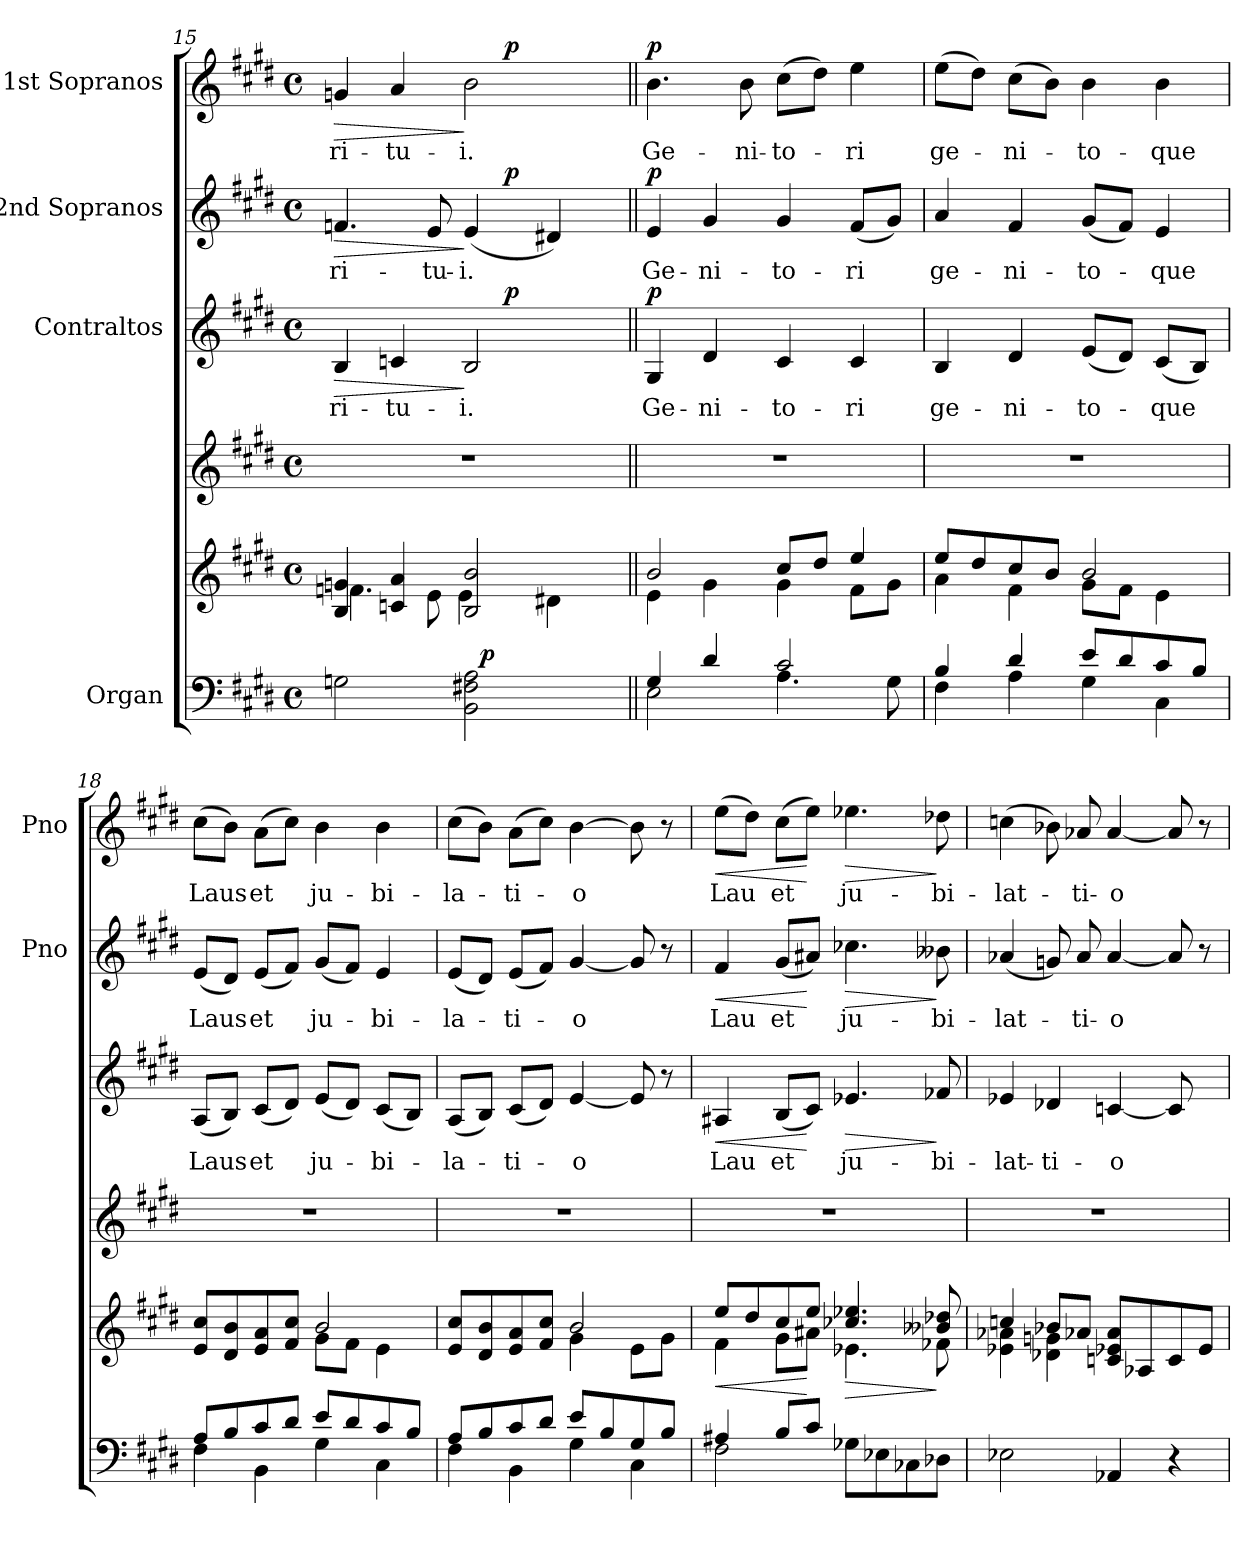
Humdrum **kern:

**kern	**kern	**dynam	**kern	**kern	**text	**dynam	**kern	**text	**dynam	**kern	**text	**dynam
*part5	*part5	*part5	*part4	*part3	*part3	*part3	*part2	*part2	*part2	*part1	*part1	*part1
*staff6	*staff5	*staff5/6	*staff4	*staff3	*staff3	*staff3	*staff2	*staff2	*staff2	*staff1	*staff1	*staff1
*I"Organ	*	*	*	*I"Contraltos	*	*	*I"2nd Sopranos	*	*	*I"1st Sopranos	*	*
*	*	*	*	*	*	*	*I'Pno	*	*	*I'Pno	*	*
*clefF4	*clefG2	*	*clefG2	*clefG2	*	*	*clefG2	*	*	*clefG2	*	*
*k[f#c#g#d#]	*k[f#c#g#d#]	*	*k[f#c#g#d#]	*k[f#c#g#d#]	*	*	*k[f#c#g#d#]	*	*	*k[f#c#g#d#]	*	*
*E:	*E:	*	*E:	*E:	*	*	*E:	*	*	*E:	*	*
*M4/4	*M4/4	*	*M4/4	*M4/4	*	*	*M4/4	*	*	*M4/4	*	*
*met(c)	*met(c)	*	*met(c)	*met(c)	*	*	*met(c)	*	*	*met(c)	*	*
=15	=15	=15	=15	=15	=15	=15	=15	=15	=15	=15	=15	=15
*	*^	*	*	*	*	*	*	*	*	*	*	*
!	!	!	!	!	!	!	!LO:HP:b	!	!	!LO:HP:b	!	!	!LO:HP:b
*^	*	*	*	*	*^	*	*	*^	*	*	*^	*	*
2Gn\	2ryy	4B/ 4gn/	4.fn\	.	1r	4B/	2ryy	ri-	>	4.fn/	2ryy	ri-	>	4gn/	2ryy	ri-	>
.	.	4cn/ 4a/	.	.	.	4cn/	.	-tu-	.	.	.	.	.	4a/	.	-tu-	.
.	.	.	8e\	.	.	.	.	.	.	8e/	.	-tu-	.	.	.	.	.
2BB\ 2F#X\ 2A\	32ryy	2B/ 2b/	4e\	.	.	2B/	16.ryy	-i.	]	(4e/	16.ryy	-i.	]	2b\	16.ryy	-i.	]
!	!	!	!	!LO:DY:a=2	!	!	!	!	!	!	!	!	!	!	!	!	!
.	4...ryy	.	.	p	.	.	.	.	.	.	.	.	.	.	.	.	.
!	!	!	!	!	!	!	!	!	!LO:DY:a	!	!	!	!LO:DY:a	!	!	!	!LO:DY:a
.	.	.	.	.	.	.	4ryy	.	p	.	4ryy	.	p	.	4ryy	.	p
.	.	.	4d#X\	.	.	.	.	.	.	4d#X/)	.	.	.	.	.	.	.
.	.	.	.	.	.	.	8ryy	.	.	.	8ryy	.	.	.	8ryy	.	.
.	.	.	.	.	.	.	32ryy	.	.	.	32ryy	.	.	.	32ryy	.	.
!!LO:PB:g=z
=16||	=16||	=16||	=16||	=16||	=16||	=16||	=16||	=16||	=16||	=16||	=16||	=16||	=16||	=16||	=16||	=16||	=16||
!	!	!	!	!	!	!	!	!	!	!	!	!	!	!LO:TX:a:t=TUTTI	!	!	!
!	!	!	!	!	!	!	!	!	!	!LO:TX:a:t=TUTTI	!	!	!	!	!	!	!
!	!	!	!	!	!	!LO:TX:a:t=TUTTI	!	!	!	!	!	!	!	!	!	!	!
!	!	!	!	!	!	!	!	!	!LO:DY:b	!	!	!	!LO:DY:b	!	!	!	!LO:DY:b
*	*	*	*	*	*	*v	*v	*	*	*	*	*	*	*v	*v	*	*
*	*	*	*	*	*	*	*	*	*v	*v	*	*	*	*	*
4G#/	2E\	2b/	4e\	.	1r	4G#/	Ge-	p	4e/	Ge-	p	4.b\	Ge-	p
4d#/	.	.	4g#\	.	.	4d#/	-ni-	.	4g#/	-ni-	.	.	.	.
.	.	.	.	.	.	.	.	.	.	.	.	8b\	-ni-	.
2c#/	4.A\	8cc#/L	4g#\	.	.	4c#/	-to-	.	4g#/	-to-	.	(8cc#\L	-to-	.
.	.	8dd#/J	.	.	.	.	.	.	.	.	.	8dd#\J)	.	.
.	.	4ee/	8f#\L	.	.	4c#/	-ri	.	(8f#/L	-ri	.	4ee\	-ri	.
.	8G#\	.	8g#\J	.	.	.	.	.	8g#/J)	.	.	.	.	.
=17	=17	=17	=17	=17	=17	=17	=17	=17	=17	=17	=17	=17	=17	=17
4B/	4F#\	8ee/L	4a\	.	1r	4B/	ge-	.	4a/	ge-	.	(8ee\L	ge-	.
.	.	8dd#/	.	.	.	.	.	.	.	.	.	8dd#\J)	.	.
4d#/	4A\	8cc#/	4f#\	.	.	4d#/	-ni-	.	4f#/	-ni-	.	(8cc#\L	-ni-	.
.	.	8b/J	.	.	.	.	.	.	.	.	.	8b\J)	.	.
8e/L	4G#\	2b/	8g#\L	.	.	(8e/L	-to-	.	(8g#/L	-to-	.	4b\	-to-	.
8d#/	.	.	8f#\J	.	.	8d#/J)	.	.	8f#/J)	.	.	.	.	.
8c#/	4C#\	.	4e\	.	.	(8c#/L	-que	.	4e/	-que	.	4b\	-que	.
8B/J	.	.	.	.	.	8B/J)	.	.	.	.	.	.	.	.
=18	=18	=18	=18	=18	=18	=18	=18	=18	=18	=18	=18	=18	=18	=18
8A/L	4F#\	8e/ 8cc#/L	2ryy	.	1r	(8A/L	Laus	.	(8e/L	Laus	.	(8cc#\L	Laus	.
8B/	.	8d#/ 8b/	.	.	.	8B/J)	.	.	8d#/J)	.	.	8b\J)	.	.
8c#/	4BB\	8e/ 8a/	.	.	.	(8c#/L	et	.	(8e/L	et	.	(8a\L	et	.
8d#/J	.	8f#/ 8cc#/J	.	.	.	8d#/J)	.	.	8f#/J)	.	.	8cc#\J)	.	.
8e/L	4G#\	2b/	8g#\L	.	.	(8e/L	ju-	.	(8g#/L	ju-	.	4b\	ju-	.
8d#/	.	.	8f#\J	.	.	8d#/J)	.	.	8f#/J)	.	.	.	.	.
8c#/	4C#\	.	4e\	.	.	(8c#/L	-bi-	.	4e/	-bi-	.	4b\	-bi-	.
8B/J	.	.	.	.	.	8B/J)	.	.	.	.	.	.	.	.
=19	=19	=19	=19	=19	=19	=19	=19	=19	=19	=19	=19	=19	=19	=19
8A/L	4F#\	8e/ 8cc#/L	2ryy	.	1r	(8A/L	-la-	.	(8e/L	-la-	.	(8cc#\L	-la-	.
8B/	.	8d#/ 8b/	.	.	.	8B/J)	.	.	8d#/J)	.	.	8b\J)	.	.
8c#/	4BB\	8e/ 8a/	.	.	.	(8c#/L	-ti-	.	(8e/L	-ti-	.	(8a\L	-ti-	.
8d#/J	.	8f#/ 8cc#/J	.	.	.	8d#/J)	.	.	8f#/J)	.	.	8cc#\J)	.	.
8e/L	4G#\	2b/	4g#\	.	.	[4e/	-o	.	[4g#/	-o	.	[4b\	-o	.
8B/	.	.	.	.	.	.	.	.	.	.	.	.	.	.
8G#/	4C#\	.	8e\L	.	.	8e/]	.	.	8g#/]	.	.	8b\]	.	.
8B/J	.	.	8g#\J	.	.	8r	.	.	8r	.	.	8r	.	.
!!LO:LB:g=z
=20	=20	=20	=20	=20	=20	=20	=20	=20	=20	=20	=20	=20	=20	=20
!	!	!	!	!LO:HP:b	!	!	!	!LO:HP:b	!	!	!LO:HP:b	!	!	!LO:HP:b
4A#X/	2F#\	8ee/L	4f#\	<	1r	4A#X/	Lau	<	4f#/	Lau	<	(8ee\L	Lau	<
.	.	8dd#/	.	.	.	.	.	.	.	.	.	8dd#\J)	.	.
8B/L	.	8cc#/	8g#\L	.	.	(8B/L	et	.	(8g#/L	et	.	(8cc#\L	et	.
8c#/J	.	8ee/J	8a#X\J	[	.	8c#/J)	.	[	8a#X/J)	.	[	8ee\J)	.	[
!	!	!	!	!LO:HP:b	!	!	!	!LO:HP:b	!	!	!LO:HP:b	!	!	!LO:HP:b
2ryy	8G-X\L	4.cc-X/ 4.ee-X/	4.e-X\	>	.	4.e-X/	ju-	>	4.cc-X\	ju-	>	4.ee-X\	ju-	>
.	8E-X\	.	.	.	.	.	.	.	.	.	.	.	.	.
.	8C-X\	.	.	.	.	.	.	.	.	.	.	.	.	.
.	8D-X\J	8b--X/ 8dd-X/	8f-X\	]	.	8f-X/	-bi-	]	8b--X\	-bi-	]	8dd-X\	-bi-	]
*v	*v	*	*	*	*	*	*	*	*	*	*	*	*	*
=21	=21	=21	=21	=21	=21	=21	=21	=21	=21	=21	=21	=21	=21
2E-X\	4ccn/	4e-X\ 4a-X\	.	1r	4e-X/	-lat-	.	(4a-X/	-lat-	.	(4ccn\	-lat-	.
.	8b-X/L	4d-X\ 4gn\	.	.	4d-X/	-ti-	.	8gn/)	.	.	8b-X\)	.	.
.	8a-X/J	.	.	.	.	.	.	8a-/	-ti-	.	8a-X/	-ti-	.
4AA-X/	8cn/ 8e-X/ 8a-/L	2ryy	.	.	[4cn/	-o	.	[4a-/	-o	.	[4a-/	-o	.
.	8A-X/	.	.	.	.	.	.	.	.	.	.	.	.
4r	8c/	.	.	.	8c/]	.	.	8a-/]	.	.	8a-/]	.	.
.	8e-/J	.	.	.	8ryy	.	.	8r	.	.	8r	.	.
*	*v	*v	*	*	*	*	*	*	*	*	*	*	*
=	=	=	=	=	=	=	=	=	=	=	=	=
*-	*-	*-	*-	*-	*-	*-	*-	*-	*-	*-	*-	*-
